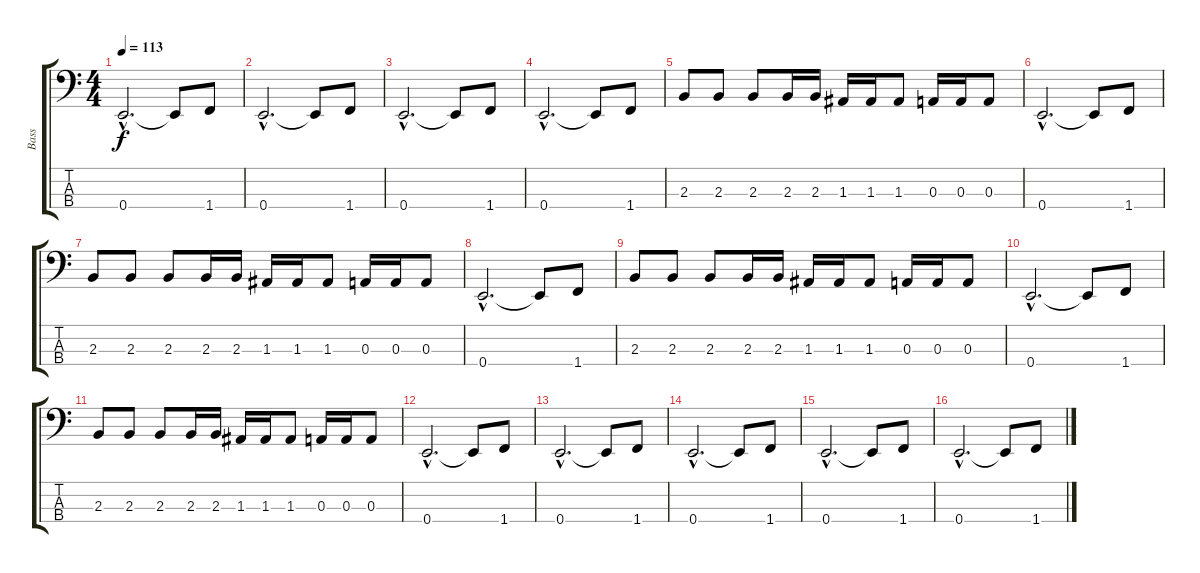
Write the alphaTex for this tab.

\track ("Bass" "Bass") {instrument electricbassfinger}
\staff {score tabs}
\tuning (G2 D2 A1 E1) {hide}
\ts (4 4)
\tempo 113
\clef f4
\ks c
0.4{hac}.2{d dy f} 0.4{t}.8 1.4.8 |
0.4{hac}.2{d} 0.4{t}.8 1.4.8 |
0.4{hac}.2{d} 0.4{t}.8 1.4.8 |
0.4{hac}.2{d} 0.4{t}.8 1.4.8 |
2.3.8 2.3.8 2.3.8 2.3.16 2.3.16 1.3.16 1.3.16 1.3.8 0.3.16 0.3.16 0.3.8 |
0.4{hac}.2{d} 0.4{t}.8 1.4.8 |
2.3.8 2.3.8 2.3.8 2.3.16 2.3.16 1.3.16 1.3.16 1.3.8 0.3.16 0.3.16 0.3.8 |
0.4{hac}.2{d} 0.4{t}.8 1.4.8 |
2.3.8 2.3.8 2.3.8 2.3.16 2.3.16 1.3.16 1.3.16 1.3.8 0.3.16 0.3.16 0.3.8 |
0.4{hac}.2{d} 0.4{t}.8 1.4.8 |
2.3.8 2.3.8 2.3.8 2.3.16 2.3.16 1.3.16 1.3.16 1.3.8 0.3.16 0.3.16 0.3.8 |
0.4{hac}.2{d} 0.4{t}.8 1.4.8 |
0.4{hac}.2{d} 0.4{t}.8 1.4.8 |
0.4{hac}.2{d} 0.4{t}.8 1.4.8 |
0.4{hac}.2{d} 0.4{t}.8 1.4.8 |
0.4{hac}.2{d} 0.4{t}.8 1.4.8
